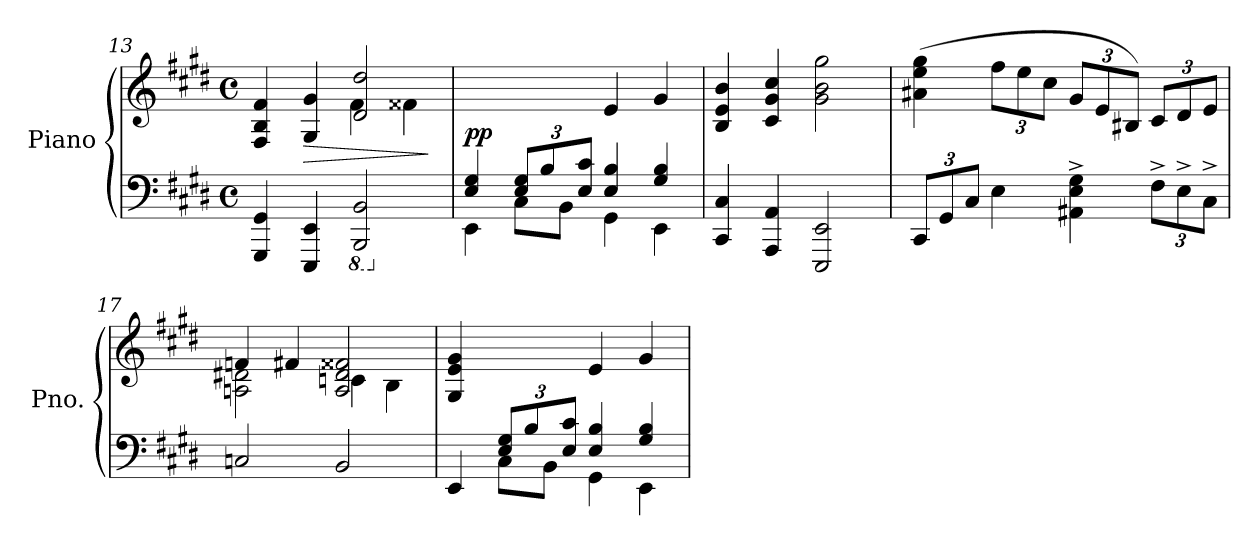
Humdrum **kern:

**kern	**kern	**dynam
*part1	*part1	*part1
*staff2	*staff1	*staff1/2
*I"Piano	*	*
*I'Pno.	*	*
*clefF4	*clefG2	*
*k[f#c#g#d#]	*k[f#c#g#d#]	*
*M4/4	*M4/4	*
*met(c)	*met(c)	*
=13	=13	=13
*	*^	*
4GGG#/ 4GG#/	4F#/ 4B/ 4f#/	2ryy	.
!	!	!	!LO:HP:b
4EEE/ 4EE/	4G#/ 4g#/	.	>
*8ba	*	*	*
2BBBB/ 2BBB/	2d#/ 2dd#/	4f#\	.
.	.	4f##X\	.
*	*v	*v	*
.	.	]
!!LO:PB:g=z
=14	=14	=14
*X8ba	*	*
*^	*	*
!	!	!	!LO:DY:a=2
(>4E/ 4G#/	4EE\	4ryy	pp
*Xbrackettup	*	*	*
12E/ 12G#/L	8C#\L	4ryy	.
12B/	.	.	.
.	8BB\J	.	.
12E/ 12c#/J	.	.	.
4E/ 4B/	4GG#\	4e/	.
4G#/ 4B/	4EE\	4g#/	.
*v	*v	*	*
=15	=15	=15
4CC#/ 4C#/	4B/ 4e/ 4b/	.
4AAA/ 4AA/	4c#/ 4g#/ 4cc#/	.
2EEE/ 2EE/	2g#\ 2b\ 2gg#\)	.
=16	=16	=16
12CC#/L	(>4a#X\ 4ee\ 4gg#\	.
12GG#/	.	.
12C#/J	.	.
*	*Xbrackettup	*
4E\	12ff#\L	.
.	12ee\	.
.	12cc#\J	.
4AA#X\^ 4E\^ 4G#\^	12g#/L	.
.	12e/	.
.	12B#X/J)	.
12F#^\L	12c#/L	.
12E^\	12d#/	.
12C#^\J	12e/J	.
=17	=17	=17
*	*^	*
2Cn/	4fn/	2An\ 2d#X\	.
.	4f#X/	.	.
2BB/	2A/ 2d#/ 2f##X/	4cn\	.
.	.	4B\	.
*	*v	*v	*
!!LO:LB:g=z
=18	=18	=18
*^	*	*
4EE/	4ryy	4G#/ 4e/ 4g#/	.
12E/ 12G#/L	8C#\L	4ryy	.
12B/	.	.	.
.	8BB\J	.	.
12E/ 12c#/J	.	.	.
4E/ 4B/	4GG#\	4e/	.
4G#/ 4B/	4EE\	4g#/	.
*v	*v	*	*
=	=	=
*-	*-	*-
